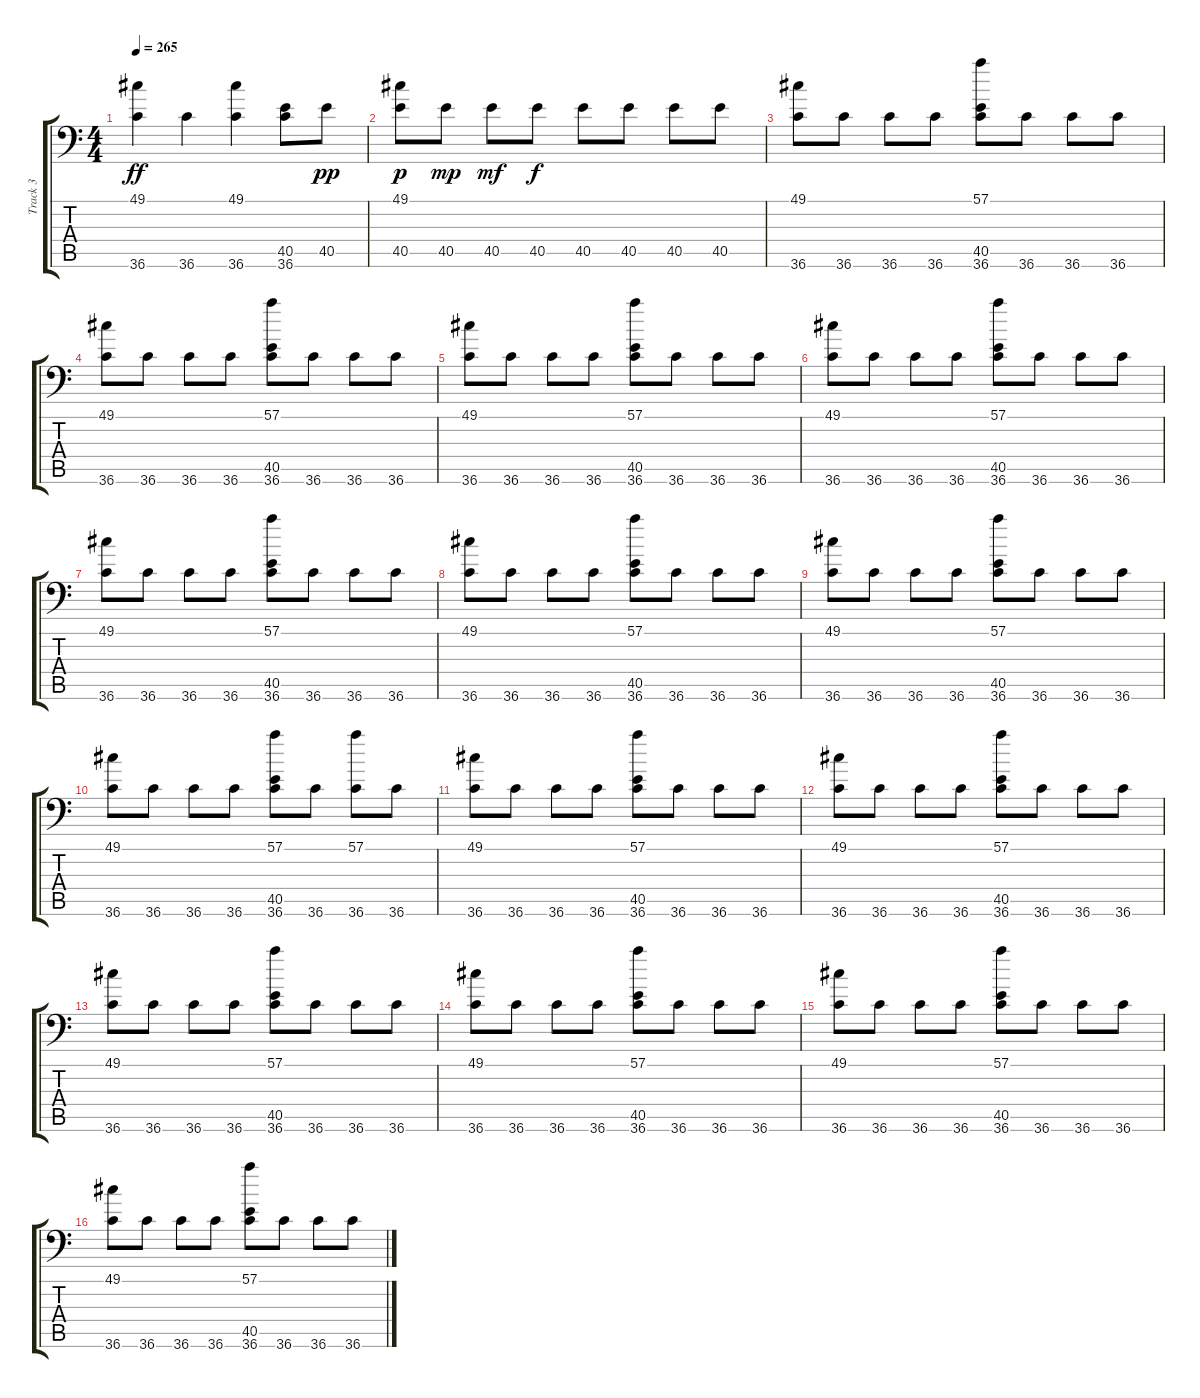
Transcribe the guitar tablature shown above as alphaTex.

\track ("Track 3" "Track 3") {instrument acousticgrandpiano}
\staff {score tabs}
\tuning (C-1 C-1 C-1 C-1 C-1 C-1) {hide}
\ts (4 4)
\tempo 265
\clef f4
\ks c
(49.1 36.6).4{dy ff} 36.6.4 (49.1 36.6).4 (40.5 36.6).8 40.5.8{dy pp} |
(49.1 40.5).8{dy p} 40.5.8{dy mp} 40.5.8{dy mf} 40.5.8{dy f} 40.5.8 40.5.8 40.5.8 40.5.8 |
(49.1 36.6).8 36.6.8 36.6.8 36.6.8 (57.1 40.5 36.6).8 36.6.8 36.6.8 36.6.8 |
(49.1 36.6).8 36.6.8 36.6.8 36.6.8 (57.1 40.5 36.6).8 36.6.8 36.6.8 36.6.8 |
(49.1 36.6).8 36.6.8 36.6.8 36.6.8 (57.1 40.5 36.6).8 36.6.8 36.6.8 36.6.8 |
(49.1 36.6).8 36.6.8 36.6.8 36.6.8 (57.1 40.5 36.6).8 36.6.8 36.6.8 36.6.8 |
(49.1 36.6).8 36.6.8 36.6.8 36.6.8 (57.1 40.5 36.6).8 36.6.8 36.6.8 36.6.8 |
(49.1 36.6).8 36.6.8 36.6.8 36.6.8 (57.1 40.5 36.6).8 36.6.8 36.6.8 36.6.8 |
(49.1 36.6).8 36.6.8 36.6.8 36.6.8 (57.1 40.5 36.6).8 36.6.8 36.6.8 36.6.8 |
(49.1 36.6).8 36.6.8 36.6.8 36.6.8 (57.1 40.5 36.6).8 36.6.8 (57.1 36.6).8 36.6.8 |
(49.1 36.6).8 36.6.8 36.6.8 36.6.8 (57.1 40.5 36.6).8 36.6.8 36.6.8 36.6.8 |
(49.1 36.6).8 36.6.8 36.6.8 36.6.8 (57.1 40.5 36.6).8 36.6.8 36.6.8 36.6.8 |
(49.1 36.6).8 36.6.8 36.6.8 36.6.8 (57.1 40.5 36.6).8 36.6.8 36.6.8 36.6.8 |
(49.1 36.6).8 36.6.8 36.6.8 36.6.8 (57.1 40.5 36.6).8 36.6.8 36.6.8 36.6.8 |
(49.1 36.6).8 36.6.8 36.6.8 36.6.8 (57.1 40.5 36.6).8 36.6.8 36.6.8 36.6.8 |
(49.1 36.6).8 36.6.8 36.6.8 36.6.8 (57.1 40.5 36.6).8 36.6.8 36.6.8 36.6.8
